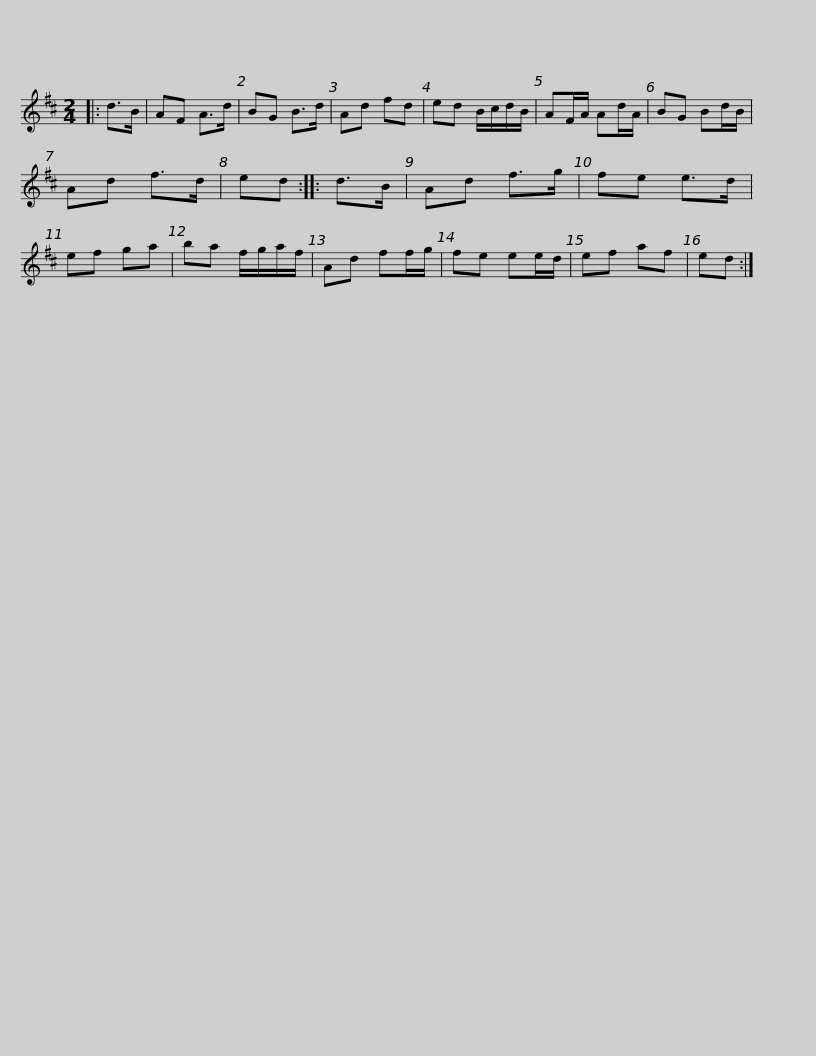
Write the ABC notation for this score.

X:1
L:1/8
M:2/4
I:linebreak $
K:D
V:1 treble
V:1
|: d>B | AF A>d | BG B>d | Ad fd | ed B/c/d/B/ | %5
 AF/A/ Ad/A/ | BG Bd/B/ | Ad f>d | ed :: d>B |$ %10
 Ad f>g | fe e>d | ef ga | ba f/g/a/f/ | Ad ff/g/ | %15
 fe ee/d/ | ef af | ed :| %18
